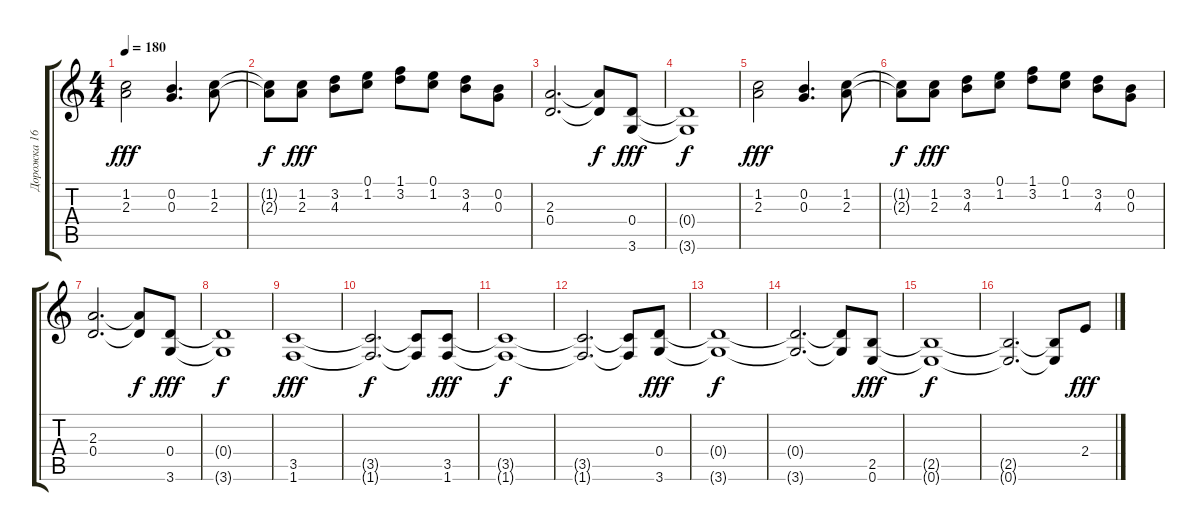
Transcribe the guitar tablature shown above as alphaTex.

\track ("Дорожка 16" "Дорожка 16") {instrument distortionguitar}
\staff {score tabs}
\tuning (E4 B3 G3 D3 A2 E2) {hide}
\ts (4 4)
\tempo 180
\clef g2
\ks c
(1.2 2.3).2{dy fff} (0.2 0.3).4{d} (1.2 2.3).8 |
(1.2{t} 2.3{t}).8{dy f} (1.2 2.3).8{dy fff} (3.2 4.3).8 (0.1 1.2).8 (1.1 3.2).8 (0.1 1.2).8 (3.2 4.3).8 (0.2 0.3).8 |
(2.3 0.4).2{d} (2.3{t} 0.4{t}).8{dy f} (0.4 3.6).8{dy fff} |
(0.4{t} 3.6{t}).1{dy f} |
(1.2 2.3).2{dy fff} (0.2 0.3).4{d} (1.2 2.3).8 |
(1.2{t} 2.3{t}).8{dy f} (1.2 2.3).8{dy fff} (3.2 4.3).8 (0.1 1.2).8 (1.1 3.2).8 (0.1 1.2).8 (3.2 4.3).8 (0.2 0.3).8 |
(2.3 0.4).2{d} (2.3{t} 0.4{t}).8{dy f} (0.4 3.6).8{dy fff} |
(0.4{t} 3.6{t}).1{dy f} |
(3.5 1.6).1{dy fff} |
(3.5{t} 1.6{t}).2{d dy f} (3.5{t} 1.6{t}).8 (3.5 1.6).8{dy fff} |
(3.5{t} 1.6{t}).1{dy f} |
(3.5{t} 1.6{t}).2{d} (3.5{t} 1.6{t}).8 (0.4 3.6).8{dy fff} |
(0.4{t} 3.6{t}).1{dy f} |
(0.4{t} 3.6{t}).2{d} (0.4{t} 3.6{t}).8 (2.5 0.6).8{dy fff} |
(2.5{t} 0.6{t}).1{dy f} |
(2.5{t} 0.6{t}).2{d} (2.5{t} 0.6{t}).8 2.4.8{dy fff}
